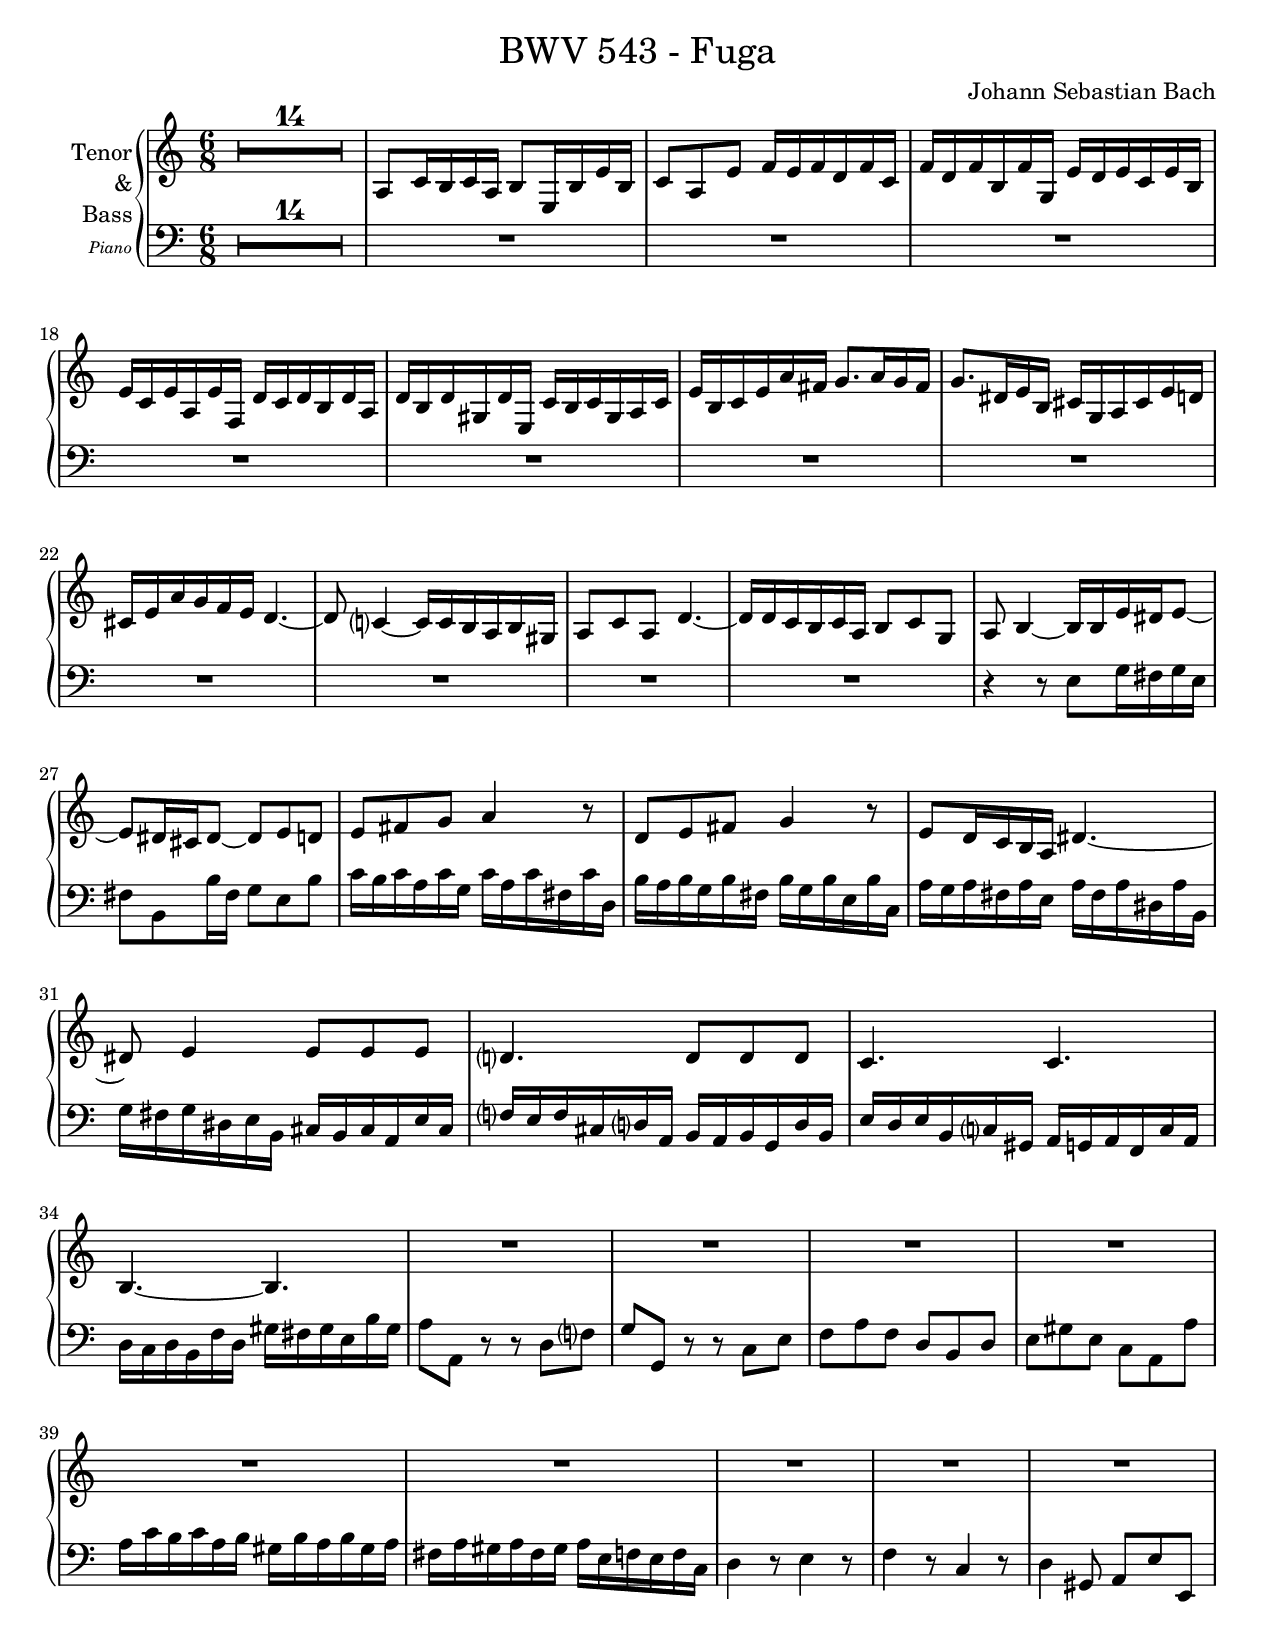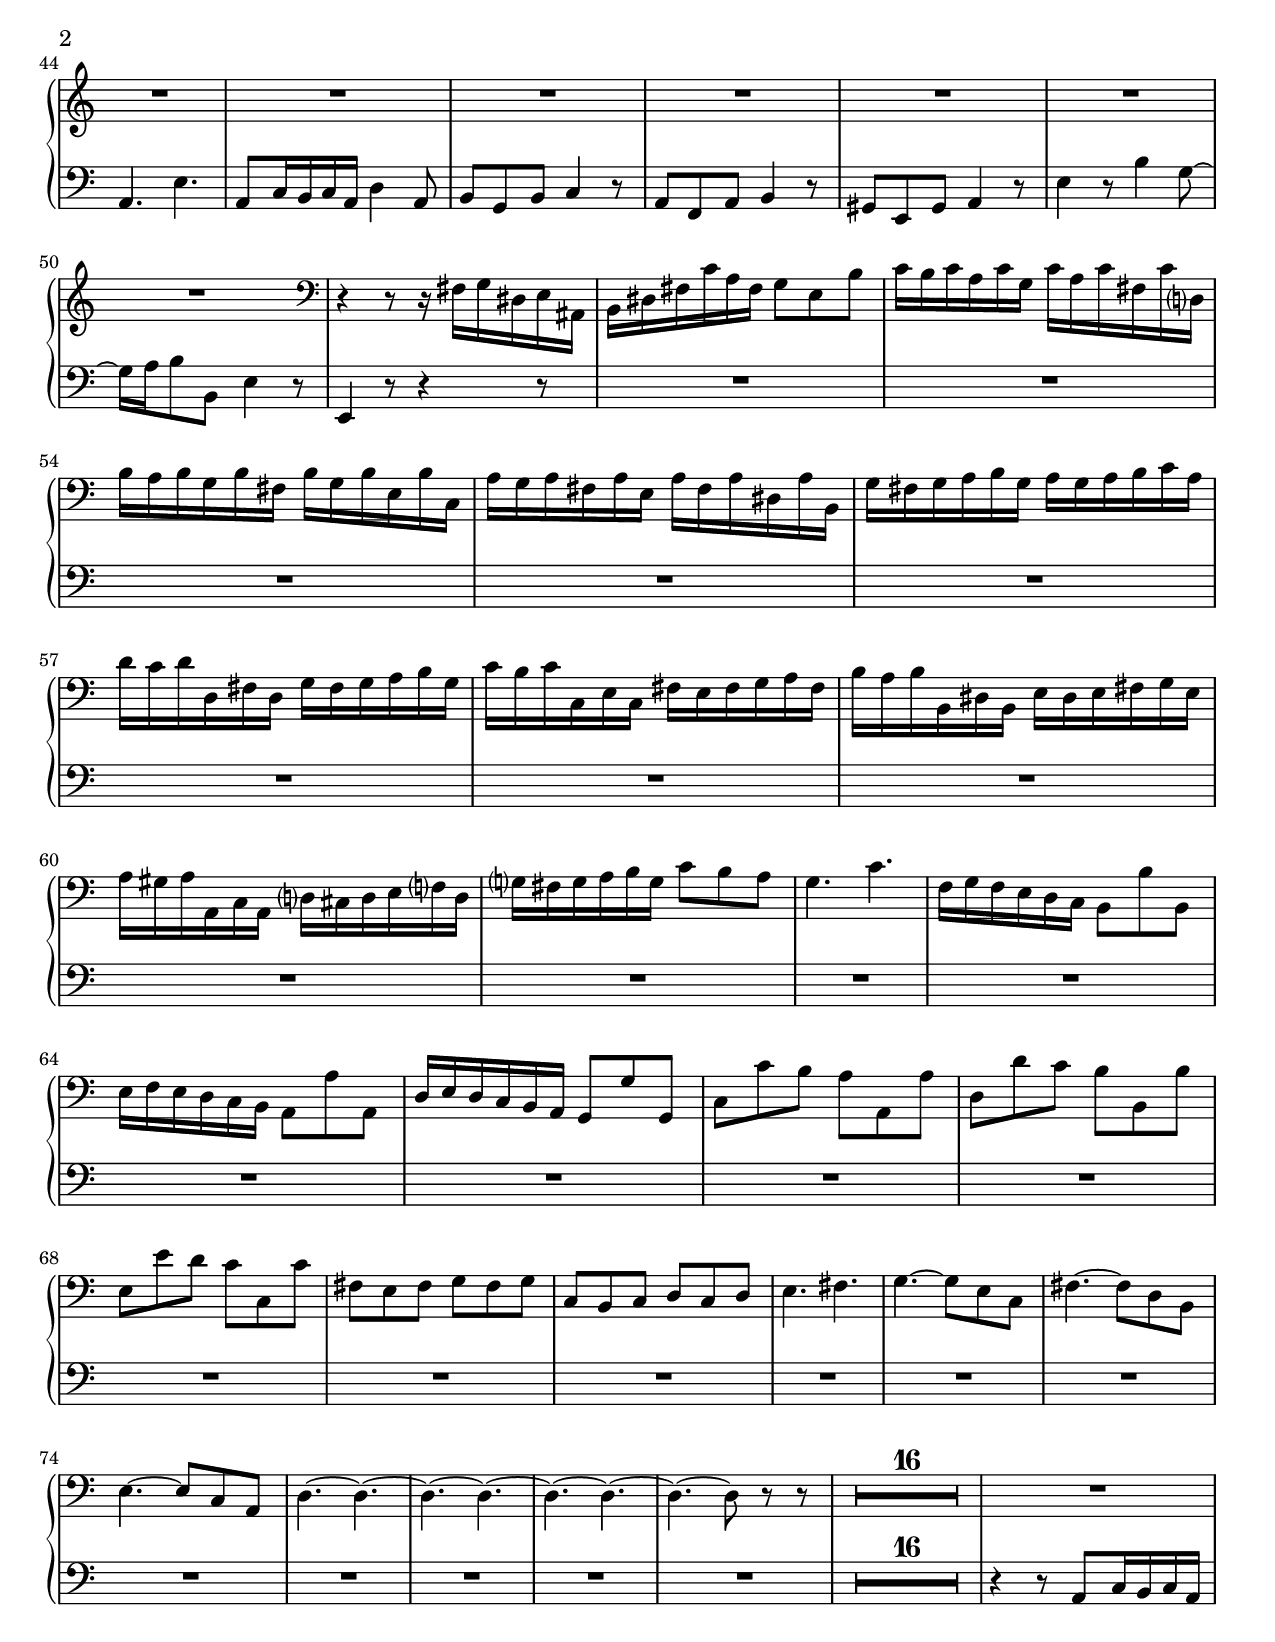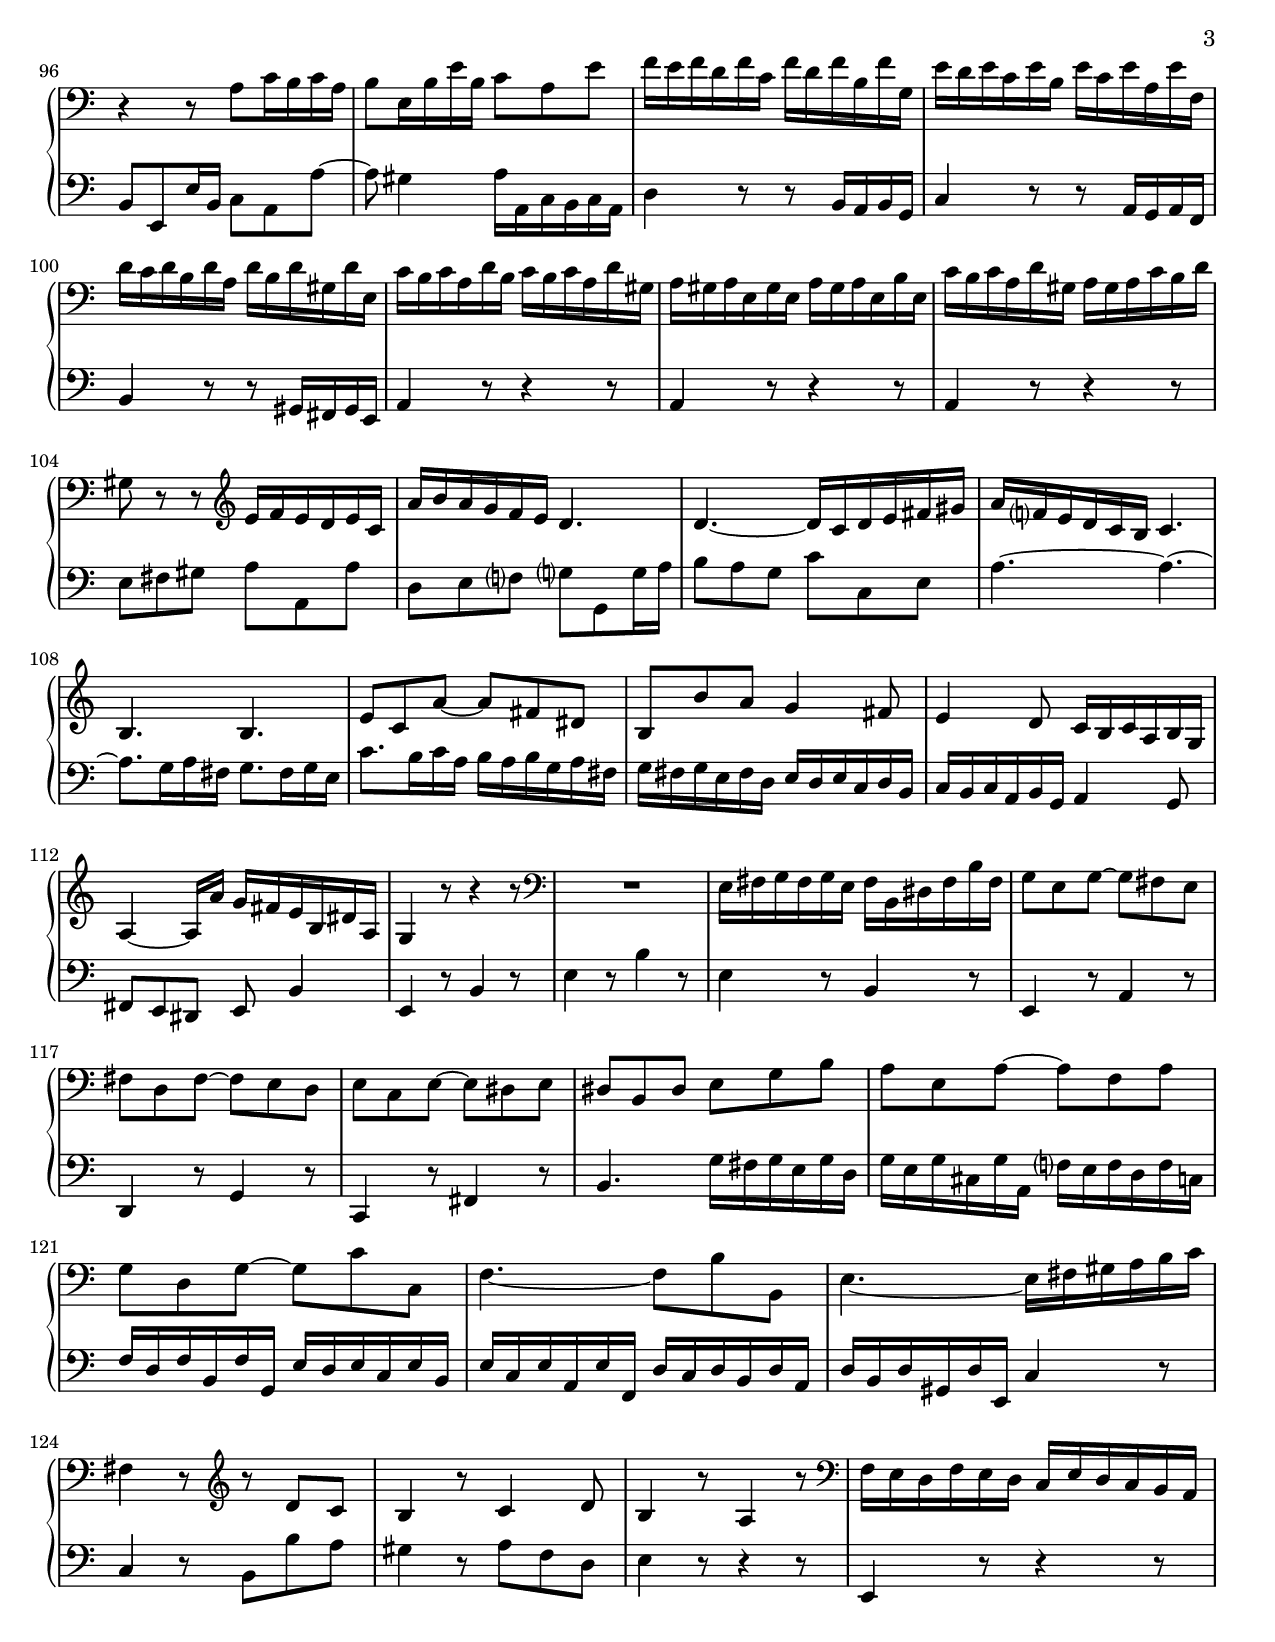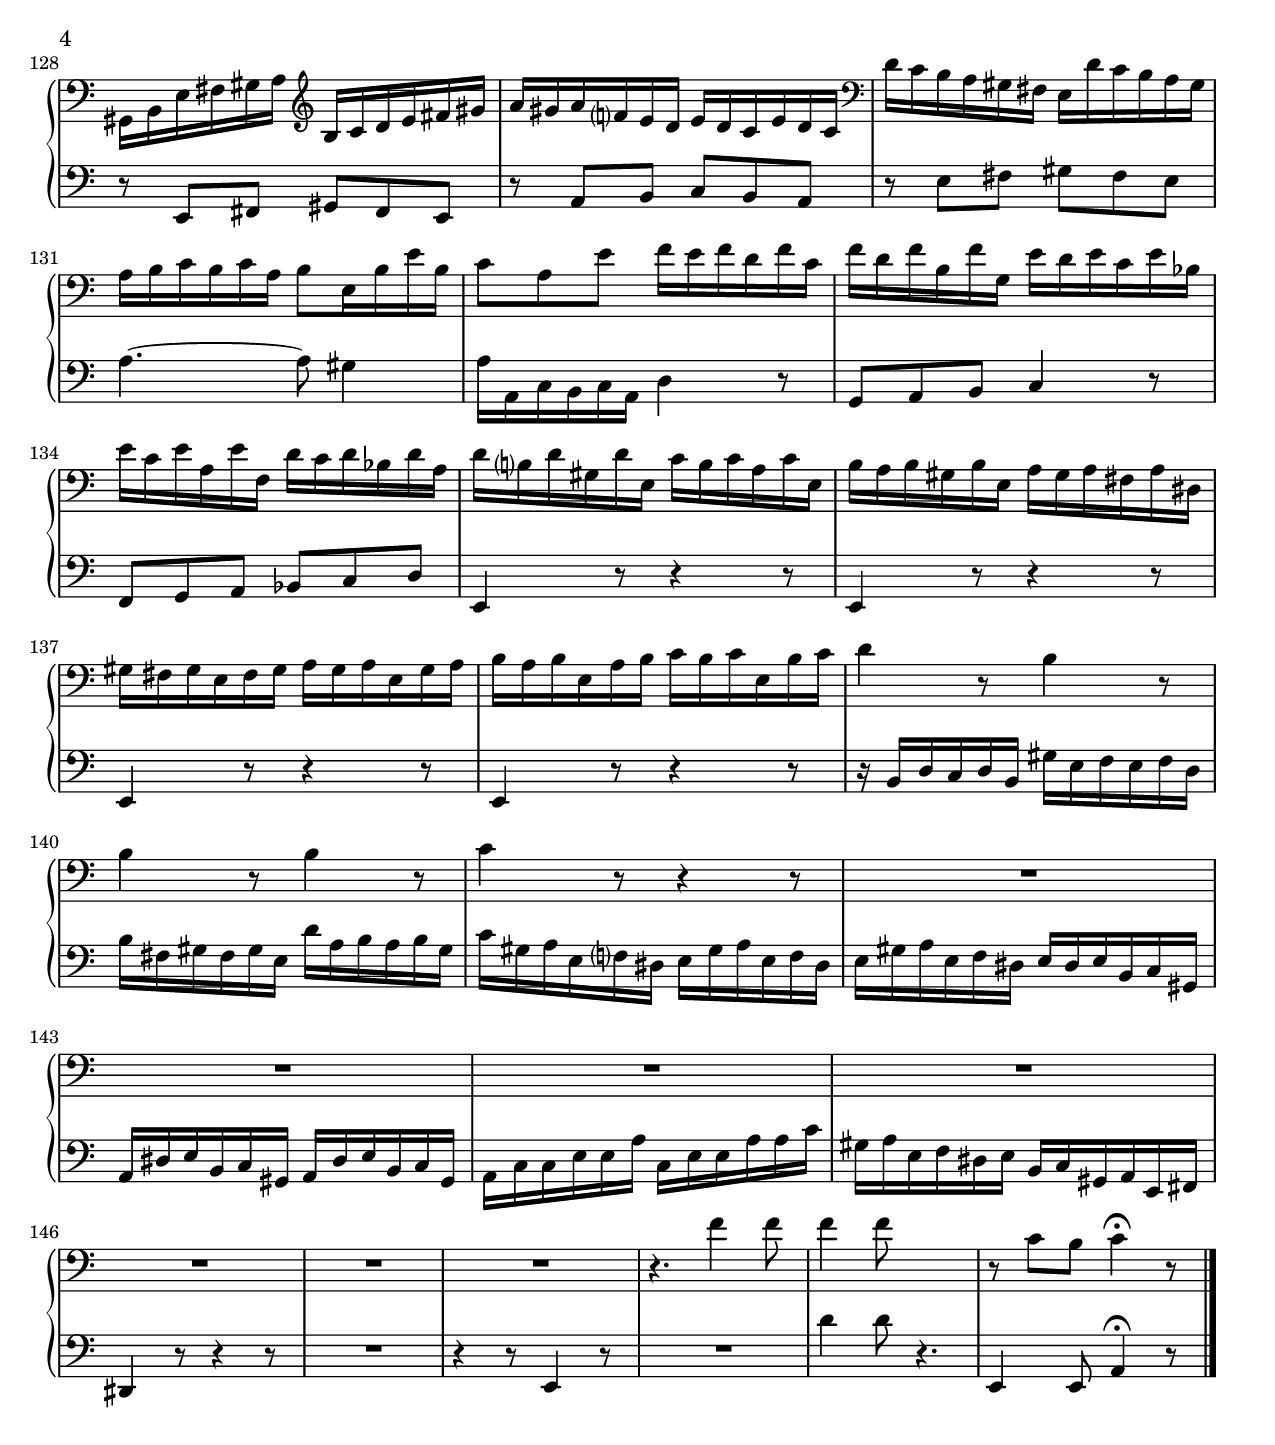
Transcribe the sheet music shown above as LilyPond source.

\version "2.22.2"

\include "0_globals.ly"
tenor = \relative c' { | % 0
  R1*6/8*14 | % 14
  a8 c16 b c a b8 e,16 b' e b | % 15
  c8 a e' f16 e f d f c | % 16
  f d f b, f' g, e' d e c e b  | % 17
  e c e a, e' f, d' c d b d a  | % 18
  d b d gis, d' e, c' b c gis a c \clef treble | % 19
  e b c e a fis g8. a16 g fis | % 20
  g8. dis16 e b cis g a cis e d | % 21
  cis e a g f e d4.~ | % 22
  d8 c4~ c16 c b a b gis  | % 23
  a8 c a d4.~ | % 24
  d16 d c b c a b8 c g  | % 25
  a8 b4~ b16 [b e dis e8~] | % 26
  e8 dis16 cis dis8~ dis e d  | % 27
  e fis g a4 r8 | % 28
  d, e fis g4 r8 | % 29
  e d16 c b a dis4.~ | % 30
  dis8 e4 e8 e e | % 31
  d4. d8 d d | % 32
  c4. c | % 33
  b~ b | % 34
  R1*6/8*16| % 35 - 50
  \clef bass r4 r8 r16 fis g dis e ais, | % 51
  b dis fis c' a fis g8 e b' | % 52
  c16 b c a c g c a c fis, c' d,  | % 53 
  b' a b g b fis b g b e, b' c, | % 54
  a' g a fis a e a fis a dis, a' b, | % 55 
  g' fis g a b g a g a b c a | % 56 
  d c d d, fis d g fis g a b g | % 57
  c b c c, e c fis e fis g a fis | % 58
  b a b b, dis b e dis e fis g e  | % 59
  a gis a a, c a d cis d e f d | % 60
  g fis g a b g c8 b a  | % 61
  g4. c | % 62
  f,16 g f e d c b8 b' b, | % 63
  e16 f e d c b a8 a' a, | % 64
  d16 e d c b a g8 g' g, | % 65
  c c' b a a, a' | % 66
  d, d' c b b, b'  | % 67 
  e, e' d c c, c' | % 68
  fis, e fis g fis g | % 69
  c, b c d c d | % 7
  e4. fis | % 71
  g~ g8 e c  | % 72
  fis4.~ fis8 d b  | % 73
  e4.~ e8 c a  | % 74
  d4.~ d~ | % 75
  d~ d~ | % 76
  d~ d~ | % 77
  d~ d8 r r | % 78
  R1*6/8*17 | % 79 - 81 
  r4 r8 a'8 c16 b c a  | % 
  b8 e,16 b' e b c8 a e' | % 
  f16 e f d f c f d f b, f' g,  | % 
  e' d e c e b e c e a, e' f,  | % 
  d' c d b d a d b d gis, d' e, | % 
  c' b c a d b c b c a d gis, | % 
  a gis a e gis e a gis a e b' e, | % 
  c' b c a d gis, a gis a c b d | % 
  gis,8 r r \clef treble e'16 f e d e c | % 
  a' b a g f e d4. | % 
  d~ d16 c d e fis gis | % 
  a f e d c b c4. | % 
  b b | % 
  e8 c a'~ a fis dis | % 
  b b' a g4 fis8 | % 
  e4 d8 c16 b c a b g | % 
  a4~ a16 a' g fis e b dis a | % 
  g4 r8 r4 r8 \clef bass | % 
  R1*3/4 | % 
  e16 fis g fis g e fis b, dis fis b fis  | % 
  g8 e g~ g fis e | % 
  fis d fis~ fis e d | % 
  e c e~ e dis e | % 
  dis b dis e g b | % 
  a e a~ a f a  | % 
  g d g~ g c c, | % 
  \tieDown f4.~ f8 b b, | % 
  e4.~ e16 fis gis a b c | % 
  \tieNeutral fis,4 r8 \clef treble r d' c  | % 
  b4 r8 c4 d8 | % 
  b4 r8 a4 r8 \clef bass | % 
  f16 e d f e d c e d c b a  | % 
  gis b e fis gis a \clef treble b c d e fis gis | % 
  a gis a f e d e d c e d c \clef bass | % 
  d c b a gis fis e d' c b a gis | % 
  a b c b c a b8 e,16 b' e b | % 
  c8 a e' f16 e f d f c | % 
  f d f b, f' g, e' d e c e bes | % 
  e c e a, e' f, d' c d bes d a | % 
  d b d gis, d' e, c' b c a c e,  | % 
  b' a b gis b e, a gis a fis a dis, | % 
  gis fis gis e fis gis a gis a e gis a | % 
  b a b e, a b c b c e, b' c | % 
  d4 r8 \repeat unfold 3 { b4 r8 } | % 
  c4 r8 r4 r8 | % 
  R1*6/8*7 | % 
  r4. f4 f8 |
  f4 f8 s4. |
  r8 c b c4\fermata r8 | % 
} 

bass = \relative c { 
  \transposition c
  R1*6/8*25 | % 1 - 25
  r4 r8 e8 g16 fis g e | % 26
  fis8 b, b'16 fis g8 e b' | % 27
  c16 b c a c g c a c fis, c' d, | % 28
  b' a b g b fis b g b e, b' c,  | % 29
  a' g a fis a e a fis a dis, a' b, | % 30
  g' fis g dis e b cis b cis a e' cis | % 31
  f e f cis d a b a b g d' b  | % 32
  e d e b c gis a g a f c' a  | % 33
  d c d b f' d gis fis gis e b' gis | % 34
  a8 a, r r d f  | % 35
  g g, r r c e | % 36
  f a f d b d | % 37
  e gis e c a a' | % 38
  a16 c b c a b gis b a b gis a | % 39
  fis a gis a fis gis a e f e f c | % 40 
  d4 r8 e4 r8 | % 41 
  f4 r8 c4 r8 | % 42 
  d4 gis,8 a e' e, | % 43 
  a4. e' | % 44 
  a,8 c16 b c a d4 a8 | % 45 
  b g b c4 r8 | % 46 
  a f a b4 r8 | % 47 
  gis e gis a4 r8 | % 48 
  e'4 r8 b'4 g8~ | % 49 
  g16 a b8 b, e4 r8 | % 50
  e,4 r8 r4 r8 | % 51
  R1*6/8*43 | % 52 - 94
  r4 r8 a c16 b c a | % 9 
  b8 e, e'16 b c8 a a'~ | % 9
  a gis4 a16 a, c b c a | % 9
  d4 r8 r b16 a b g | % 9
  c4 r8 r a16 g a f | % 9
  b4 r8 r gis16 fis gis e | % 100 
  \repeat unfold 3 { a4 r8 r4 r8 | }  | % 101 - 103
  e' fis gis a a, a' | % 104 
  d, e f g g, g'16 a | % 105
  b8 a g c c, e | % 106 
  a4.~ a~ | % 107 
  a8. g16 a fis g8. fis16 g e | % 108
  c'8. b16 c a b a b g a fis | % 109
  g fis g e fis d e d e c d b | % 110
  c b c a b g a4 g8 | % 111
  fis e dis e b'4 | % 112
  e, r8 b'4 r8 | % 113
  e4 r8 b'4 r8 | % 114
  e,4 r8 b4 r8 | % 115
  e,4 r8 a4 r8 | % 116
  d,4 r8 g4 r8 | % 117
  c,4 r8 fis4 r8 | % 118
  b4. g'16 fis g e g d 
  g e g cis, g' a, f' e f d f c
  f d f b, f' g, e' d e c e b 
  e c e a, e' f, d' c d b d a
  d b d gis, d' e, c'4 r8
  c4 r8 b8 b' a 
  gis4 r8 a f d 
  e4 r8 r4 r8
  e,4 r8 r4 r8
  r8 e fis gis fis e
  r a b c b a
  r e' fis gis fis e
  a4.~ a8 gis4
  a16 a, c b c a d4 r8
  g, a b c4 r8
  f, g a bes c d
  \repeat unfold 4 { e,4 r8 r4 r8 }
  r16 b' d c d b gis' e f e f d
  b' fis gis fis gis e d' a b a b gis
  c gis a e f dis e gis a e f dis
  e gis a e f dis e dis e b c gis
  a dis e b c gis a dis e b c gis 
  a c c e e a c, e e a a c
  gis a e f dis e b c gis a e fis 
  dis4 r8 r4 r8
  R1*6/8
  r4 r8 e4 r8
  R1*6/8
  d''4 d8 r4. |
  e,,4 e8 a4\fermata r8 \bar "|."
}


\new PianoStaff  \with {
  \staffGlobals
  } <<
  \set PianoStaff.instrumentName = \markup \right-column {
          Tenor & Bass
          \teeny \italic
          "Piano"
        } 

  \new Staff = "upper" {\musicGlobals \clef treble \tenor}
  \new Staff = "lower" {\musicGlobals \clef bass \bass}
>>

\paper {
  % page-count = #4
}
